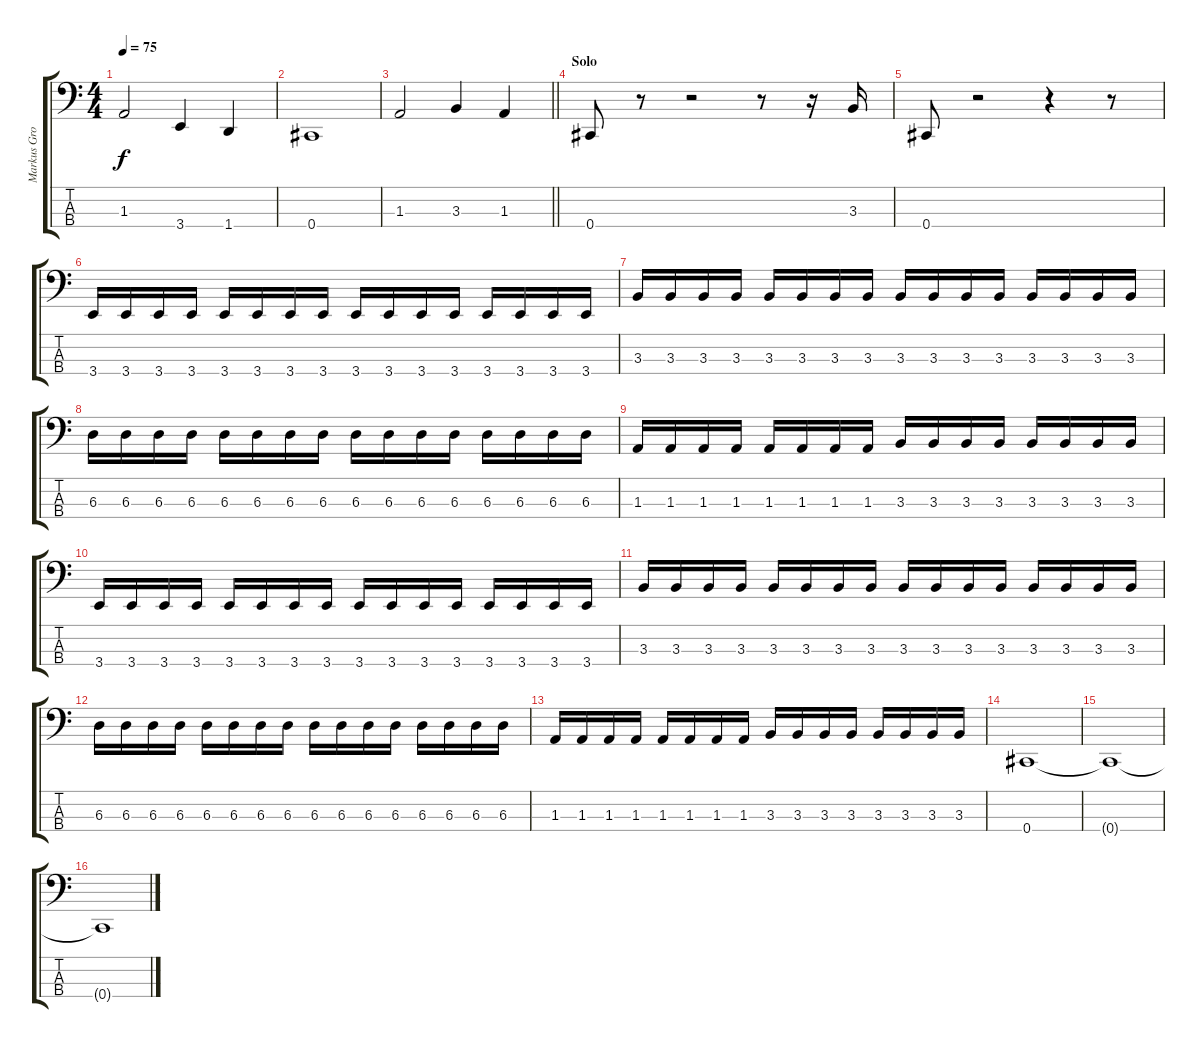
\track ("Markus Grosskopf (Bass)" "Markus Gro") {instrument electricbassfinger}
\staff {score tabs}
\tuning (Gb2 Db2 Ab1 Db1) {hide}
\ts (4 4)
\tempo 75
\clef f4
\ks c
1.3.2{dy f} 3.4.4 1.4.4 |
0.4.1 |
\barLineRight lightlight
1.3.2 3.3.4 1.3.4 |
\section ("" "Solo")
0.4.8 r.8 r.2 r.8 r.16 3.3.16 |
0.4.8 r.2 r.4 r.8 |
3.4.16 3.4.16 3.4.16 3.4.16 3.4.16 3.4.16 3.4.16 3.4.16 3.4.16 3.4.16 3.4.16 3.4.16 3.4.16 3.4.16 3.4.16 3.4.16 |
3.3.16 3.3.16 3.3.16 3.3.16 3.3.16 3.3.16 3.3.16 3.3.16 3.3.16 3.3.16 3.3.16 3.3.16 3.3.16 3.3.16 3.3.16 3.3.16 |
6.3.16 6.3.16 6.3.16 6.3.16 6.3.16 6.3.16 6.3.16 6.3.16 6.3.16 6.3.16 6.3.16 6.3.16 6.3.16 6.3.16 6.3.16 6.3.16 |
1.3.16 1.3.16 1.3.16 1.3.16 1.3.16 1.3.16 1.3.16 1.3.16 3.3.16 3.3.16 3.3.16 3.3.16 3.3.16 3.3.16 3.3.16 3.3.16 |
3.4.16 3.4.16 3.4.16 3.4.16 3.4.16 3.4.16 3.4.16 3.4.16 3.4.16 3.4.16 3.4.16 3.4.16 3.4.16 3.4.16 3.4.16 3.4.16 |
3.3.16 3.3.16 3.3.16 3.3.16 3.3.16 3.3.16 3.3.16 3.3.16 3.3.16 3.3.16 3.3.16 3.3.16 3.3.16 3.3.16 3.3.16 3.3.16 |
6.3.16 6.3.16 6.3.16 6.3.16 6.3.16 6.3.16 6.3.16 6.3.16 6.3.16 6.3.16 6.3.16 6.3.16 6.3.16 6.3.16 6.3.16 6.3.16 |
1.3.16 1.3.16 1.3.16 1.3.16 1.3.16 1.3.16 1.3.16 1.3.16 3.3.16 3.3.16 3.3.16 3.3.16 3.3.16 3.3.16 3.3.16 3.3.16 |
0.4.1 |
0.4{t}.1 |
0.4{t}.1
